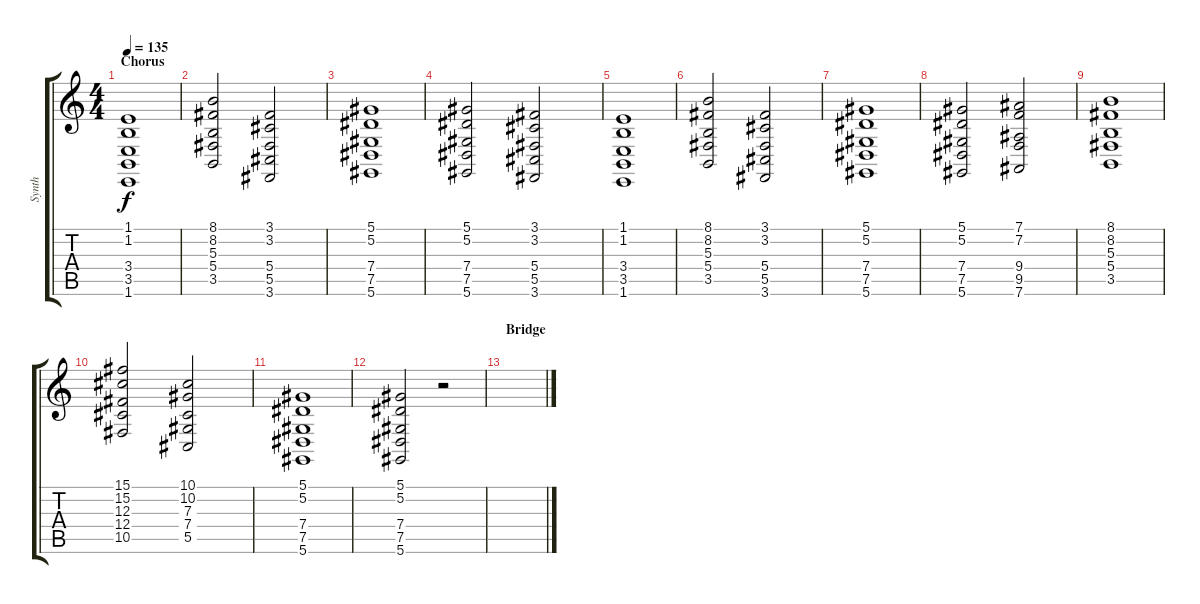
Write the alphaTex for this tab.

\track ("Synth" "Synth") {instrument synthstrings1}
\staff {score tabs}
\tuning (Eb4 Bb3 Gb3 Db3 Ab2 Eb2) {hide}
\ts (4 4)
\section ("" "Chorus")
\tempo 135
\clef g2
\ks c
(1.1 1.2 3.4 3.5 1.6).1{dy f} |
(8.1 8.2 5.3 5.4 3.5).2 (3.1 3.2 5.4 5.5 3.6).2 |
(5.1 5.2 7.4 7.5 5.6).1 |
(5.1 5.2 7.4 7.5 5.6).2 (3.1 3.2 5.4 5.5 3.6).2 |
(1.1 1.2 3.4 3.5 1.6).1 |
(8.1 8.2 5.3 5.4 3.5).2 (3.1 3.2 5.4 5.5 3.6).2 |
(5.1 5.2 7.4 7.5 5.6).1 |
(5.1 5.2 7.4 7.5 5.6).2 (7.1 7.2 9.4 9.5 7.6).2 |
(8.1 8.2 5.3 5.4 3.5).1 |
(15.1 15.2 12.3 12.4 10.5).2 (10.1 10.2 7.3 7.4 5.5).2 |
(5.1 5.2 7.4 7.5 5.6).1 |
(5.1 5.2 7.4 7.5 5.6).2 r.2 |
\section ("" "Bridge")
